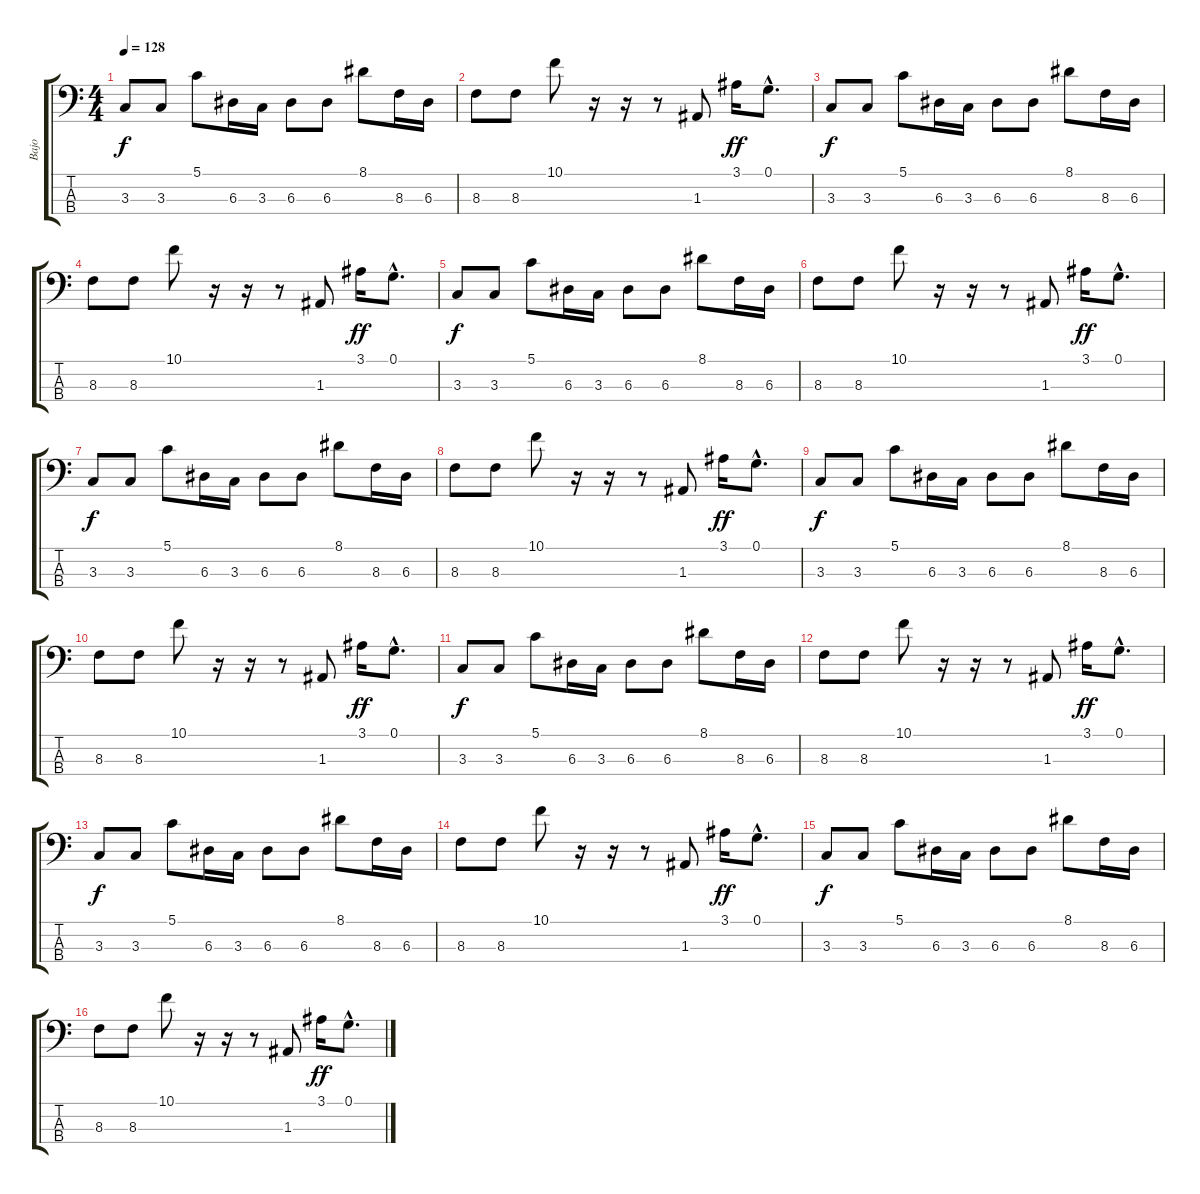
\track ("Bajo" "Bajo") {instrument electricbasspick}
\staff {score tabs}
\tuning (G2 D2 A1 E1) {hide}
\ts (4 4)
\tempo 128
\clef f4
\ks c
3.3.8{dy f} 3.3.8 5.1.8 6.3.16 3.3.16 6.3.8 6.3.8 8.1.8 8.3.16 6.3.16 |
8.3.8 8.3.8 10.1.8 r.16 r.16 r.8 1.3.8 3.1.16{dy ff} 0.1{hac}.8{d} |
3.3.8{dy f} 3.3.8 5.1.8 6.3.16 3.3.16 6.3.8 6.3.8 8.1.8 8.3.16 6.3.16 |
8.3.8 8.3.8 10.1.8 r.16 r.16 r.8 1.3.8 3.1.16{dy ff} 0.1{hac}.8{d} |
3.3.8{dy f} 3.3.8 5.1.8 6.3.16 3.3.16 6.3.8 6.3.8 8.1.8 8.3.16 6.3.16 |
8.3.8 8.3.8 10.1.8 r.16 r.16 r.8 1.3.8 3.1.16{dy ff} 0.1{hac}.8{d} |
3.3.8{dy f} 3.3.8 5.1.8 6.3.16 3.3.16 6.3.8 6.3.8 8.1.8 8.3.16 6.3.16 |
8.3.8 8.3.8 10.1.8 r.16 r.16 r.8 1.3.8 3.1.16{dy ff} 0.1{hac}.8{d} |
3.3.8{dy f} 3.3.8 5.1.8 6.3.16 3.3.16 6.3.8 6.3.8 8.1.8 8.3.16 6.3.16 |
8.3.8 8.3.8 10.1.8 r.16 r.16 r.8 1.3.8 3.1.16{dy ff} 0.1{hac}.8{d} |
3.3.8{dy f} 3.3.8 5.1.8 6.3.16 3.3.16 6.3.8 6.3.8 8.1.8 8.3.16 6.3.16 |
8.3.8 8.3.8 10.1.8 r.16 r.16 r.8 1.3.8 3.1.16{dy ff} 0.1{hac}.8{d} |
3.3.8{dy f} 3.3.8 5.1.8 6.3.16 3.3.16 6.3.8 6.3.8 8.1.8 8.3.16 6.3.16 |
8.3.8 8.3.8 10.1.8 r.16 r.16 r.8 1.3.8 3.1.16{dy ff} 0.1{hac}.8{d} |
3.3.8{dy f} 3.3.8 5.1.8 6.3.16 3.3.16 6.3.8 6.3.8 8.1.8 8.3.16 6.3.16 |
8.3.8 8.3.8 10.1.8 r.16 r.16 r.8 1.3.8 3.1.16{dy ff} 0.1{hac}.8{d}
